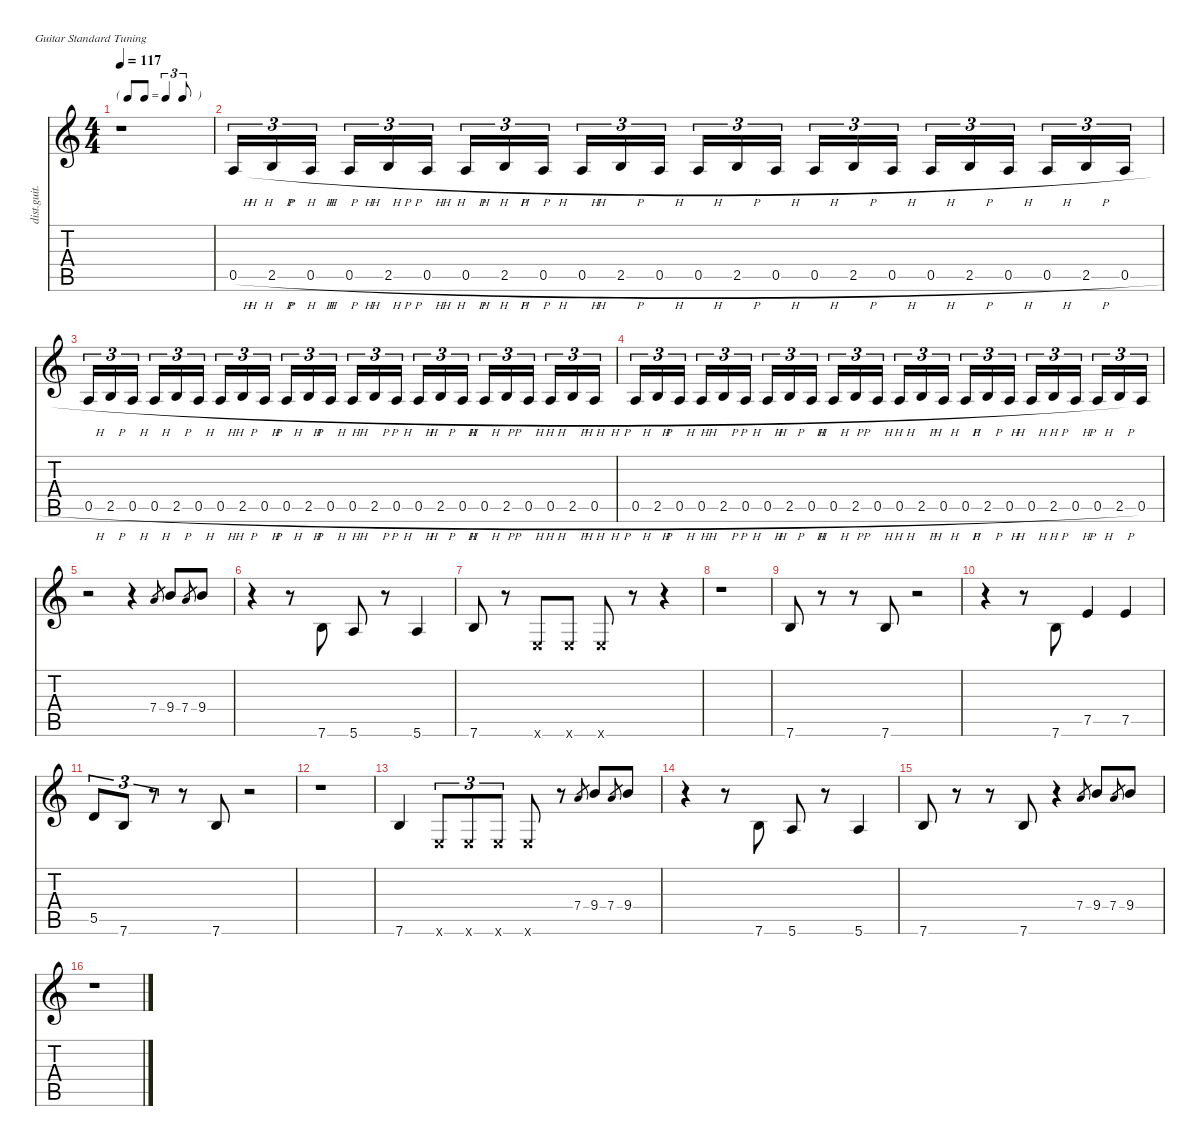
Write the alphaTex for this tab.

\defaultSystemsLayout 4
\hideDynamics
\bracketExtendMode nobrackets
\otherSystemsTrackNameOrientation horizontal
\track ("Guitare Solo" "dist.guit.") {instrument distortionguitar}
\staff {score tabs}
\tuning (E4 B3 G3 D3 A2 E2)
\ts (4 4)
\tf triplet8th
\tempo 117
\clef g2
\ks c
r.1{dy f beam Down} |
0.5{h}.16{tu (3 2) beam Up} 2.5{h}.16{tu (3 2) beam Up} 0.5{h}.16{tu (3 2) beam Up} 0.5{h}.16{tu (3 2) beam Up} 2.5{h}.16{tu (3 2) beam Up} 0.5{h}.16{tu (3 2) beam Up} 0.5{h}.16{tu (3 2) beam Up} 2.5{h}.16{tu (3 2) beam Up} 0.5{h}.16{tu (3 2) beam Up} 0.5{h}.16{tu (3 2) beam Up} 2.5{h}.16{tu (3 2) beam Up} 0.5{h}.16{tu (3 2) beam Up} 0.5{h}.16{tu (3 2) beam Up} 2.5{h}.16{tu (3 2) beam Up} 0.5{h}.16{tu (3 2) beam Up} 0.5{h}.16{tu (3 2) beam Up} 2.5{h}.16{tu (3 2) beam Up} 0.5{h}.16{tu (3 2) beam Up} 0.5{h}.16{tu (3 2) beam Up} 2.5{h}.16{tu (3 2) beam Up} 0.5{h}.16{tu (3 2) beam Up} 0.5{h}.16{tu (3 2) beam Up} 2.5{h}.16{tu (3 2) beam Up} 0.5{h}.16{tu (3 2) beam Up} |
0.5{h}.16{tu (3 2) beam Up} 2.5{h}.16{tu (3 2) beam Up} 0.5{h}.16{tu (3 2) beam Up} 0.5{h}.16{tu (3 2) beam Up} 2.5{h}.16{tu (3 2) beam Up} 0.5{h}.16{tu (3 2) beam Up} 0.5{h}.16{tu (3 2) beam Up} 2.5{h}.16{tu (3 2) beam Up} 0.5{h}.16{tu (3 2) beam Up} 0.5{h}.16{tu (3 2) beam Up} 2.5{h}.16{tu (3 2) beam Up} 0.5{h}.16{tu (3 2) beam Up} 0.5{h}.16{tu (3 2) beam Up} 2.5{h}.16{tu (3 2) beam Up} 0.5{h}.16{tu (3 2) beam Up} 0.5{h}.16{tu (3 2) beam Up} 2.5{h}.16{tu (3 2) beam Up} 0.5{h}.16{tu (3 2) beam Up} 0.5{h}.16{tu (3 2) beam Up} 2.5{h}.16{tu (3 2) beam Up} 0.5{h}.16{tu (3 2) beam Up} 0.5{h}.16{tu (3 2) beam Up} 2.5{h}.16{tu (3 2) beam Up} 0.5{h}.16{tu (3 2) beam Up} |
0.5{h}.16{tu (3 2) beam Up} 2.5{h}.16{tu (3 2) beam Up} 0.5{h}.16{tu (3 2) beam Up} 0.5{h}.16{tu (3 2) beam Up} 2.5{h}.16{tu (3 2) beam Up} 0.5{h}.16{tu (3 2) beam Up} 0.5{h}.16{tu (3 2) beam Up} 2.5{h}.16{tu (3 2) beam Up} 0.5{h}.16{tu (3 2) beam Up} 0.5{h}.16{tu (3 2) beam Up} 2.5{h}.16{tu (3 2) beam Up} 0.5{h}.16{tu (3 2) beam Up} 0.5{h}.16{tu (3 2) beam Up} 2.5{h}.16{tu (3 2) beam Up} 0.5{h}.16{tu (3 2) beam Up} 0.5{h}.16{tu (3 2) beam Up} 2.5{h}.16{tu (3 2) beam Up} 0.5{h}.16{tu (3 2) beam Up} 0.5{h}.16{tu (3 2) beam Up} 2.5{h}.16{tu (3 2) beam Up} 0.5{h}.16{tu (3 2) beam Up} 0.5{h}.16{tu (3 2) beam Up} 2.5{h}.16{tu (3 2) beam Up} 0.5.16{tu (3 2) beam Up} |
r.2{beam Down} r.4{beam Down} 7.4.8{gr dy mf beam Up} 9.4.8{dy f beam Up} 7.4.8{gr dy mf beam Up} 9.4.8{dy f beam Up} |
r.4{beam Down} r.8{beam Down} 7.6.8{beam Up} 5.6.8{beam Up} r.8{beam Up} 5.6.4{beam Up} |
7.6.8{beam Up} r.8{beam Up} 0.6{x}.8{beam Up} 0.6{x}.8{beam Up} 0.6{x}.8{beam Up} r.8{beam Up} r.4{beam Up} |
r.1{beam Down} |
7.6.8{beam Up} r.8{beam Up} r.8{beam Up} 7.6.8{beam Up} r.2{beam Up} |
r.4{beam Down} r.8{beam Down} 7.6.8{beam Up} 7.5.4{beam Up} 7.5.4{beam Up} |
5.5.8{tu (3 2) beam Up} 7.6.8{tu (3 2) beam Up} r.8{tu (3 2) beam Up} r.8{beam Up} 7.6.8{beam Up} r.2{beam Up} |
r.1{beam Down} |
7.6.4{beam Up} 0.6{x}.8{tu (3 2) beam Up} 0.6{x}.8{tu (3 2) beam Up} 0.6{x}.8{tu (3 2) beam Up} 0.6{x}.8{beam Up} r.8{beam Up} 7.4.8{gr dy mf beam Up} 9.4.8{dy f beam Up} 7.4.8{gr dy mf beam Up} 9.4.8{dy f beam Up} |
r.4{beam Down} r.8{beam Down} 7.6.8{beam Up} 5.6.8{beam Up} r.8{beam Up} 5.6.4{beam Up} |
7.6.8{beam Up} r.8{beam Up} r.8{beam Up} 7.6.8{beam Up} r.4{beam Up} 7.4.8{gr dy mf beam Up} 9.4.8{dy f beam Up} 7.4.8{gr dy mf beam Up} 9.4.8{dy f beam Up} |
r.1{beam Down}
